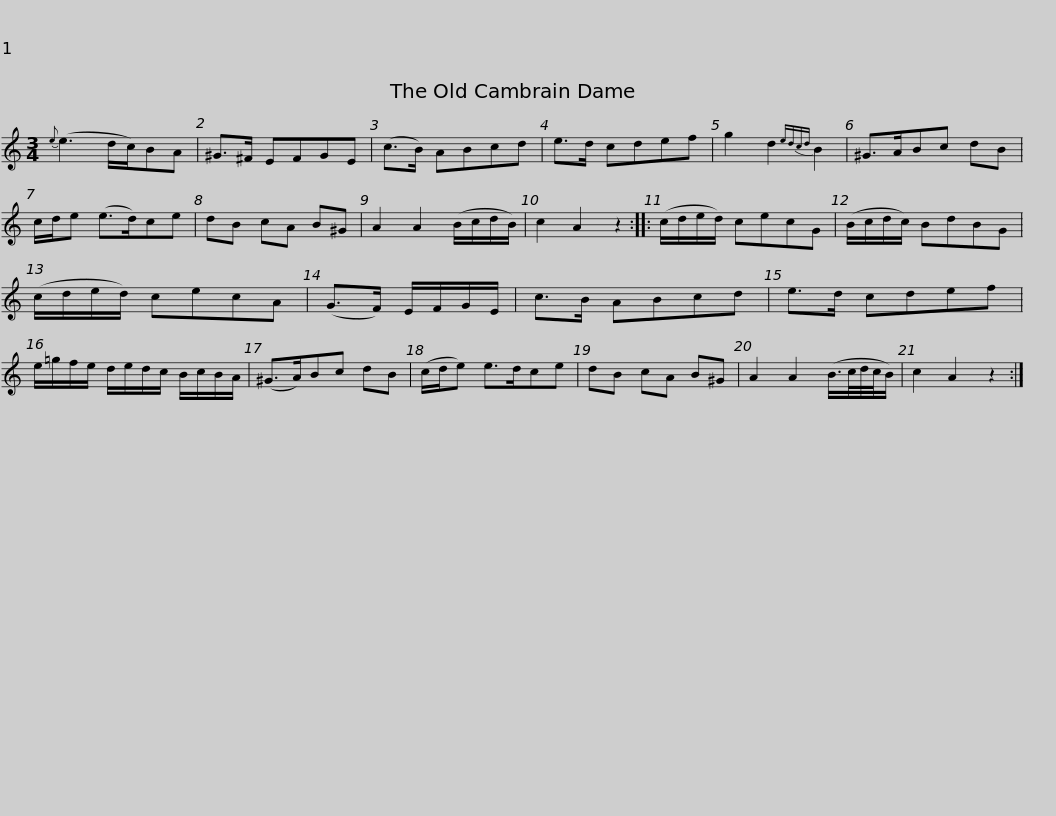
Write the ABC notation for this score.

X:1
L:1/8
M:3/4
I:linebreak $
K:C
V:1 treble
V:1
{e} (e3 d/c/)BA | ^G>^F EFGE | (c>B) ABcd | e>d cdef | g2 d2{edcd} B2 | %5
 ^G>ABc dB | c/d/e (e>d)ce |$ dB cA B^G | A2 A2 (B/c/d/B/) | c2 A2 z2 :: %10
 (c/d/e/d/) cecG | (B/c/d/c/) BdBG | (c/d/e/d/) cecA | (G>F) E/F/G/E/ |$ c>B ABcd | %15
 e>d cdef | e/=g/f/e/ d/e/d/c/ B/c/B/A/ | (^G>A)Bc dB | (c/d/e) e>dce | dB cA B^G |$ %20
 A2 A2 (B/>c/d/4c/4B/) | c2 A2 z2 :| %22
